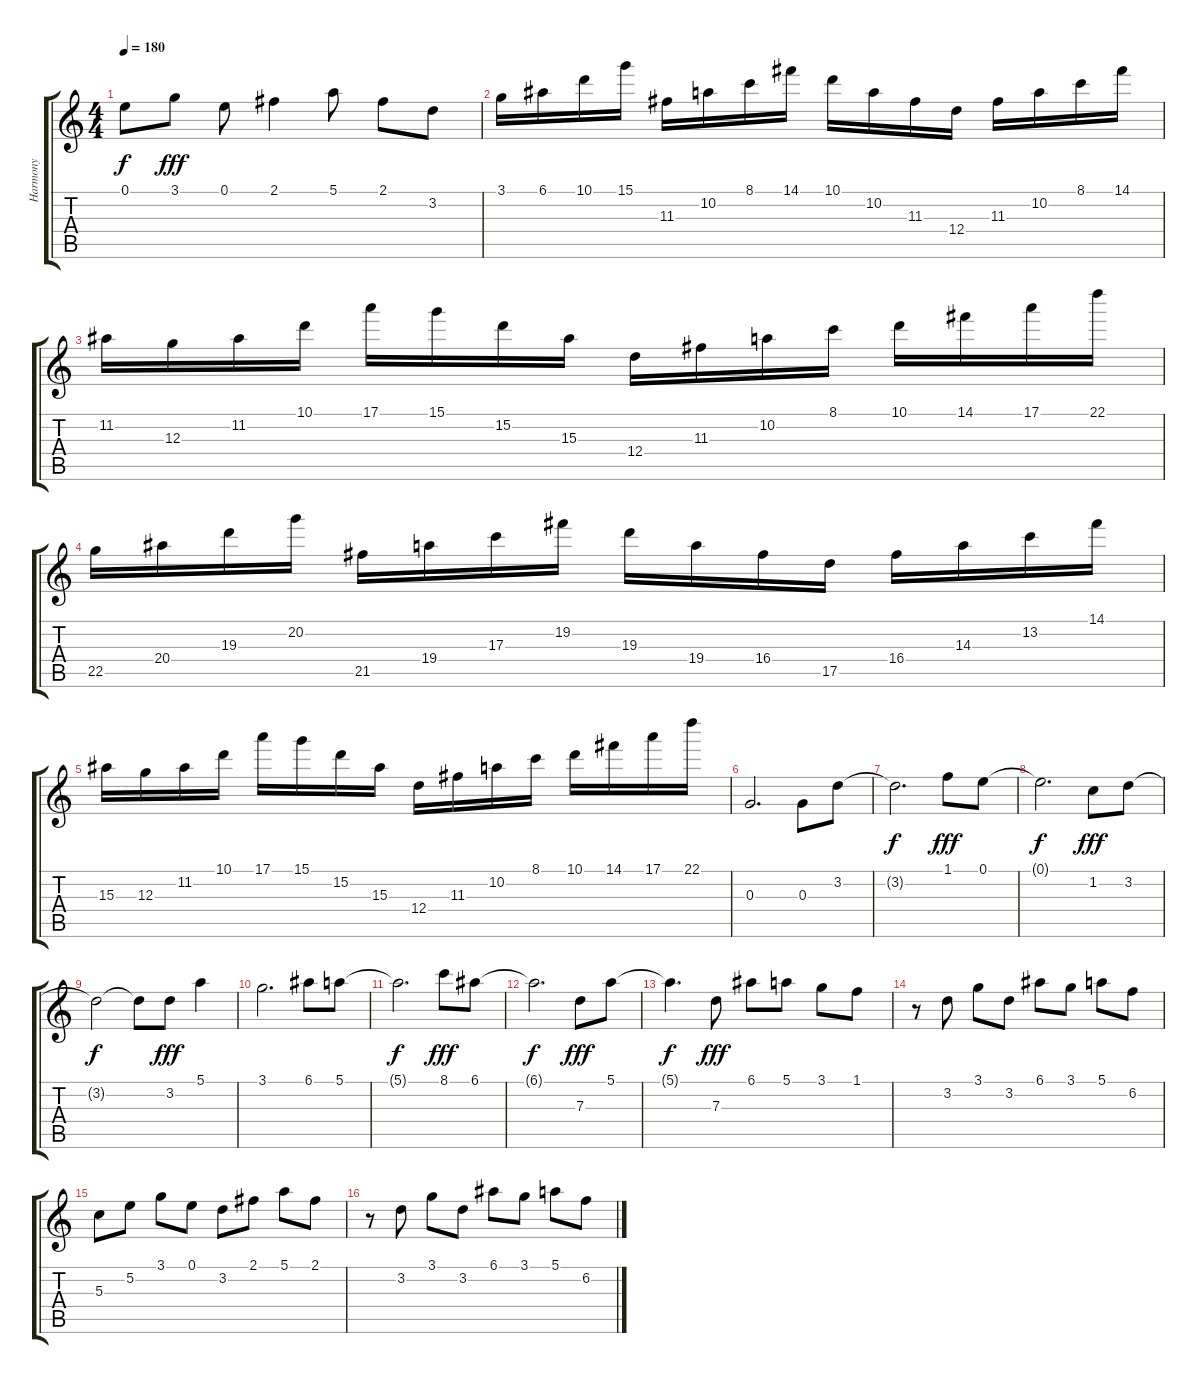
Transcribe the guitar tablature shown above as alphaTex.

\track ("Harmony" "Harmony") {instrument contrabass}
\staff {score tabs}
\tuning (E4 B3 G3 D3 A2 E2) {hide}
\ts (4 4)
\tempo 180
\clef g2
\ks c
0.1{t}.8{dy f} 3.1.8{dy fff} 0.1.8 2.1.4 5.1.8 2.1.8 3.2.8 |
3.1.16{volume 14 balance 16 instrument flute} 6.1.16{balance 14} 10.1.16{balance 12} 15.1.16{balance 10} 11.3.16{balance 8} 10.2.16{balance 6} 8.1.16{balance 4} 14.1.16{balance 2} 10.1.16{balance 0} 10.2.16{balance 2} 11.3.16{balance 4} 12.4.16{balance 6} 11.3.16{balance 8} 10.2.16{balance 10} 8.1.16{balance 12} 14.1.16{balance 14} |
11.2.16{balance 16} 12.3.16{balance 14} 11.2.16{balance 12} 10.1.16{balance 10} 17.1.16{balance 8} 15.1.16{balance 6} 15.2.16{balance 4} 15.3.16{balance 2} 12.4.16{balance 0} 11.3.16{balance 2} 10.2.16{balance 4} 8.1.16{balance 6} 10.1.16{balance 8} 14.1.16{balance 10} 17.1.16{balance 12} 22.1.16{balance 14} |
22.5.16{balance 16} 20.4.16{balance 14} 19.3.16{balance 12} 20.2.16{balance 10} 21.5.16{balance 8} 19.4.16{balance 6} 17.3.16{balance 4} 19.2.16{balance 2} 19.3.16{balance 0} 19.4.16{balance 2} 16.4.16{balance 4} 17.5.16{balance 6} 16.4.16{balance 8} 14.3.16{balance 10} 13.2.16{balance 12} 14.1.16{balance 14} |
15.3.16{balance 16} 12.3.16{balance 14} 11.2.16{balance 12} 10.1.16{balance 10} 17.1.16{balance 8} 15.1.16{balance 6} 15.2.16{balance 4} 15.3.16{balance 2} 12.4.16{balance 0} 11.3.16{balance 2} 10.2.16{balance 4} 8.1.16{balance 6} 10.1.16{balance 8} 14.1.16{balance 10} 17.1.16{balance 12} 22.1.16{balance 14} |
0.3.2{d volume 12 balance 8 instrument lead8bassandlead} 0.3.8 3.2.8 |
3.2{t}.2{d dy f} 1.1.8{dy fff} 0.1.8 |
0.1{t}.2{d dy f} 1.2.8{dy fff} 3.2.8 |
3.2{t}.2{dy f} 3.2{t}.8 3.2.8{dy fff} 5.1.4 |
3.1.2{d} 6.1.8 5.1.8 |
5.1{t}.2{d dy f} 8.1.8{dy fff} 6.1.8 |
6.1{t}.2{d dy f} 7.3.8{dy fff} 5.1.8 |
5.1{t}.4{d dy f} 7.3.8{dy fff} 6.1.8 5.1.8 3.1.8 1.1.8 |
r.8 3.2.8{balance 8 instrument contrabass} 3.1.8{balance 5} 3.2.8{balance 13} 6.1.8{balance 3} 3.1.8{balance 15} 5.1.8{balance 0} 6.2.8{balance 13} |
5.3.8{balance 3} 5.2.8{balance 12} 3.1.8{balance 4} 0.1.8{balance 10} 3.2.8{balance 5} 2.1.8{balance 9} 5.1.8{balance 7} 2.1.8{balance 8} |
r.8 3.2.8{balance 8} 3.1.8{balance 5} 3.2.8{balance 13} 6.1.8{balance 3} 3.1.8{balance 15} 5.1.8{balance 0} 6.2.8{balance 13}
